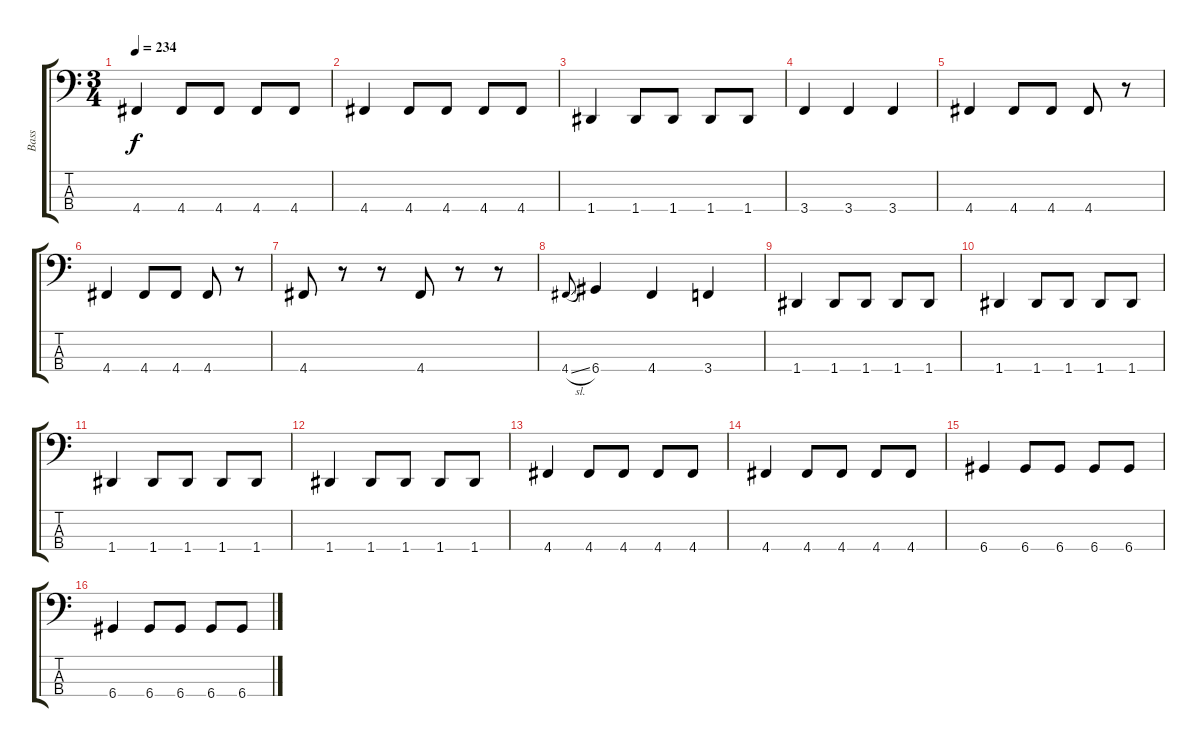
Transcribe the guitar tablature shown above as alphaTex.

\track ("Bass" "Bass") {instrument electricbasspick}
\staff {score tabs}
\tuning (F2 C2 G1 D1) {hide}
\ts (3 4)
\tempo 234
\clef f4
\ks c
4.4.4{dy f} 4.4.8 4.4.8 4.4.8 4.4.8 |
4.4.4 4.4.8 4.4.8 4.4.8 4.4.8 |
1.4.4 1.4.8 1.4.8 1.4.8 1.4.8 |
3.4.4 3.4.4 3.4.4 |
4.4.4 4.4.8 4.4.8 4.4.8 r.8 |
4.4.4 4.4.8 4.4.8 4.4.8 r.8 |
4.4.8 r.8 r.8 4.4.8 r.8 r.8 |
4.4{sl}.8{gr onbeat} 6.4.4 4.4.4 3.4.4 |
1.4.4 1.4.8 1.4.8 1.4.8 1.4.8 |
1.4.4 1.4.8 1.4.8 1.4.8 1.4.8 |
1.4.4 1.4.8 1.4.8 1.4.8 1.4.8 |
1.4.4 1.4.8 1.4.8 1.4.8 1.4.8 |
4.4.4 4.4.8 4.4.8 4.4.8 4.4.8 |
4.4.4 4.4.8 4.4.8 4.4.8 4.4.8 |
6.4.4 6.4.8 6.4.8 6.4.8 6.4.8 |
6.4.4 6.4.8 6.4.8 6.4.8 6.4.8
